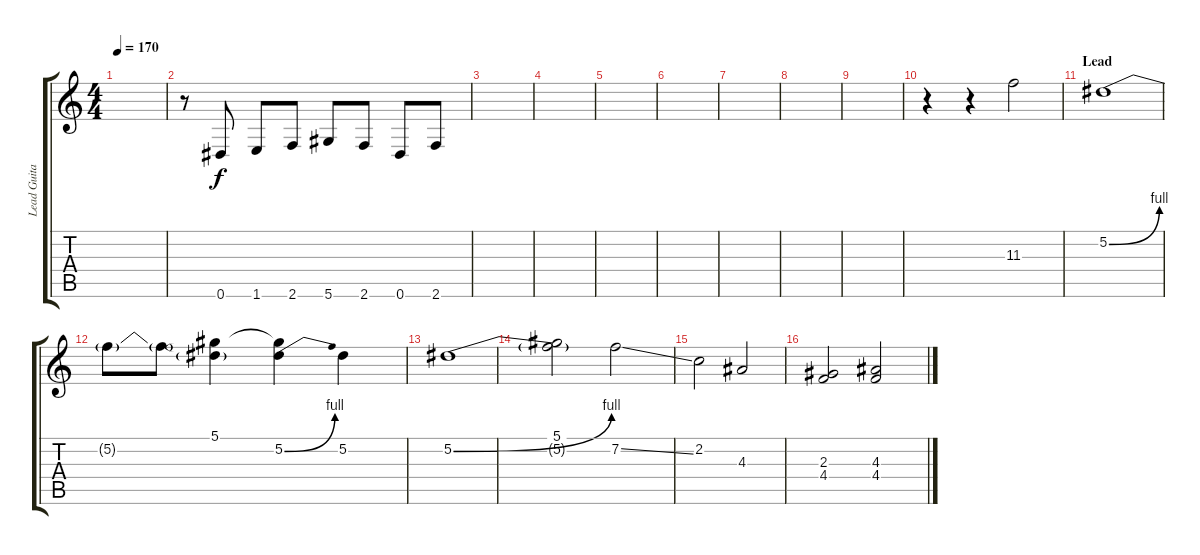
\track ("Lead Guitar" "Lead Guita") {instrument distortionguitar}
\staff {score tabs}
\tuning (Eb4 Bb3 Gb3 Db3 Ab2 Eb2) {hide}
\ts (4 4)
\tempo 170
\clef g2
\ks c
|
r.8 0.6.8 1.6.8 2.6.8 5.6.8 2.6.8 0.6.8 2.6.8 |
|
|
|
|
|
|
|
r.4 r.4 11.3.2 |
\section ("" "Lead")
5.2{be (bend 0 0 60 4)}.1 |
5.2{t}.8 5.2{t}.8 (5.1 5.2{t}).4 (5.1{t} 5.2{be (bend 0 0 60 4)}).4 5.2.4 |
5.2{be (bend 0 0 60 4)}.1 |
(5.1 5.2{t}).2 7.2{ss}.2 |
2.2.2 4.3.2 |
(2.3 4.4).2 (4.3 4.4).2
